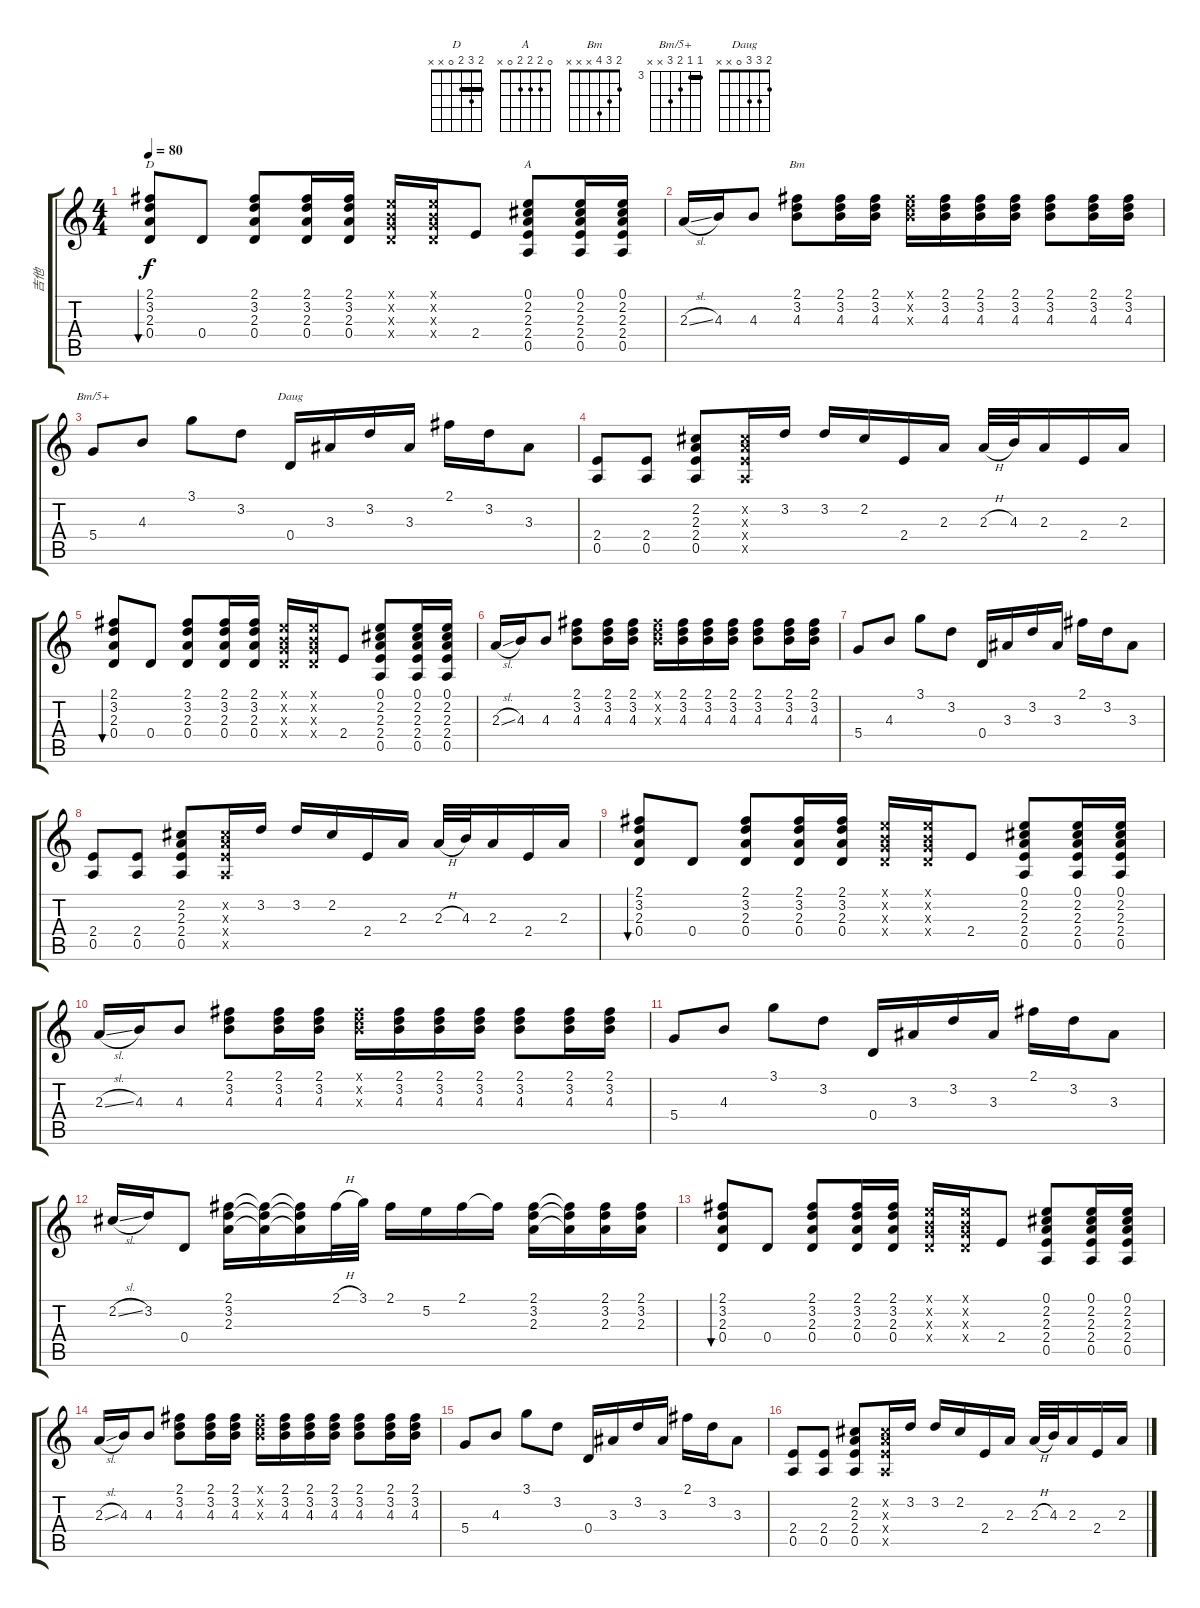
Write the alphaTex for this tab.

\track ("吉他" "吉他") {instrument electricguitarclean}
\staff {score tabs}
\tuning (E4 B3 G3 D3 A2 E2) {hide}
\chord ("D" 2 3 2 0 x x) {barre 2}
\chord ("A" 0 2 2 2 0 x)
\chord ("Bm" 2 3 4 x x x)
\chord ("Bm/5+" 3 3 4 5 x x) {firstfret 3 barre 3}
\chord ("Daug" 2 3 3 0 x x)
\ts (4 4)
\tempo 80
\clef g2
\ks c
(2.1 3.2 2.3 0.4).8{bu 60 ch "D" dy f instrument electricguitarclean} 0.4.8 (2.1 3.2 2.3 0.4).8 (2.1 3.2 2.3 0.4).16 (2.1 3.2 2.3 0.4).16 (0.1{x} 0.2{x} 0.3{x} 0.4{x}).16 (0.1{x} 0.2{x} 0.3{x} 0.4{x}).16 2.4.8 (0.1 2.2 2.3 2.4 0.5).8{ch "A"} (0.1 2.2 2.3 2.4 0.5).16 (0.1 2.2 2.3 2.4 0.5).16 |
2.3{sl}.16 4.3.16 4.3.8 (2.1 3.2 4.3).8{ch "Bm"} (2.1 3.2 4.3).16 (2.1 3.2 4.3).16 (2.1{x} 3.2{x} 4.3{x}).16 (2.1 3.2 4.3).16 (2.1 3.2 4.3).16 (2.1 3.2 4.3).16 (2.1 3.2 4.3).8 (2.1 3.2 4.3).16 (2.1 3.2 4.3).16 |
5.4.8{ch "Bm/5+"} 4.3.8 3.1.8 3.2.8 0.4.16{ch "Daug"} 3.3.16 3.2.16 3.3.16 2.1.16 3.2.16 3.3.8 |
(2.4 0.5).8 (2.4 0.5).8 (2.2 2.3 2.4 0.5).8 (2.2{x} 2.3{x} 2.4{x} 0.5{x}).16 3.2.16 3.2.16 2.2.16 2.4.16 2.3.16 2.3{h}.32 4.3.32 2.3.16 2.4.16 2.3.16 |
(2.1 3.2 2.3 0.4).8{bu 60} 0.4.8 (2.1 3.2 2.3 0.4).8 (2.1 3.2 2.3 0.4).16 (2.1 3.2 2.3 0.4).16 (0.1{x} 0.2{x} 0.3{x} 0.4{x}).16 (0.1{x} 0.2{x} 0.3{x} 0.4{x}).16 2.4.8 (0.1 2.2 2.3 2.4 0.5).8 (0.1 2.2 2.3 2.4 0.5).16 (0.1 2.2 2.3 2.4 0.5).16 |
2.3{sl}.16 4.3.16 4.3.8 (2.1 3.2 4.3).8 (2.1 3.2 4.3).16 (2.1 3.2 4.3).16 (2.1{x} 3.2{x} 4.3{x}).16 (2.1 3.2 4.3).16 (2.1 3.2 4.3).16 (2.1 3.2 4.3).16 (2.1 3.2 4.3).8 (2.1 3.2 4.3).16 (2.1 3.2 4.3).16 |
5.4.8 4.3.8 3.1.8 3.2.8 0.4.16 3.3.16 3.2.16 3.3.16 2.1.16 3.2.16 3.3.8 |
(2.4 0.5).8 (2.4 0.5).8 (2.2 2.3 2.4 0.5).8 (2.2{x} 2.3{x} 2.4{x} 0.5{x}).16 3.2.16 3.2.16 2.2.16 2.4.16 2.3.16 2.3{h}.32 4.3.32 2.3.16 2.4.16 2.3.16 |
(2.1 3.2 2.3 0.4).8{bu 60} 0.4.8 (2.1 3.2 2.3 0.4).8 (2.1 3.2 2.3 0.4).16 (2.1 3.2 2.3 0.4).16 (0.1{x} 0.2{x} 0.3{x} 0.4{x}).16 (0.1{x} 0.2{x} 0.3{x} 0.4{x}).16 2.4.8 (0.1 2.2 2.3 2.4 0.5).8 (0.1 2.2 2.3 2.4 0.5).16 (0.1 2.2 2.3 2.4 0.5).16 |
2.3{sl}.16 4.3.16 4.3.8 (2.1 3.2 4.3).8 (2.1 3.2 4.3).16 (2.1 3.2 4.3).16 (2.1{x} 3.2{x} 4.3{x}).16 (2.1 3.2 4.3).16 (2.1 3.2 4.3).16 (2.1 3.2 4.3).16 (2.1 3.2 4.3).8 (2.1 3.2 4.3).16 (2.1 3.2 4.3).16 |
5.4.8 4.3.8 3.1.8 3.2.8 0.4.16 3.3.16 3.2.16 3.3.16 2.1.16 3.2.16 3.3.8 |
2.2{sl}.16 3.2.16 0.4.8 (2.1 3.2 2.3).16 (2.1{t} 3.2{t} 2.3{t}).16 (2.1{t} 3.2{t} 2.3{t}).16 2.1{h}.32 3.1.32 2.1.16 5.2.16 2.1.16 2.1{t}.16 (2.1 3.2 2.3).16 (2.1{t} 3.2{t} 2.3{t}).16 (2.1 3.2 2.3).16 (2.1 3.2 2.3).16 |
(2.1 3.2 2.3 0.4).8{bu 60} 0.4.8 (2.1 3.2 2.3 0.4).8 (2.1 3.2 2.3 0.4).16 (2.1 3.2 2.3 0.4).16 (0.1{x} 0.2{x} 0.3{x} 0.4{x}).16 (0.1{x} 0.2{x} 0.3{x} 0.4{x}).16 2.4.8 (0.1 2.2 2.3 2.4 0.5).8 (0.1 2.2 2.3 2.4 0.5).16 (0.1 2.2 2.3 2.4 0.5).16 |
2.3{sl}.16 4.3.16 4.3.8 (2.1 3.2 4.3).8 (2.1 3.2 4.3).16 (2.1 3.2 4.3).16 (2.1{x} 3.2{x} 4.3{x}).16 (2.1 3.2 4.3).16 (2.1 3.2 4.3).16 (2.1 3.2 4.3).16 (2.1 3.2 4.3).8 (2.1 3.2 4.3).16 (2.1 3.2 4.3).16 |
5.4.8 4.3.8 3.1.8 3.2.8 0.4.16 3.3.16 3.2.16 3.3.16 2.1.16 3.2.16 3.3.8 |
(2.4 0.5).8 (2.4 0.5).8 (2.2 2.3 2.4 0.5).8 (2.2{x} 2.3{x} 2.4{x} 0.5{x}).16 3.2.16 3.2.16 2.2.16 2.4.16 2.3.16 2.3{h}.32 4.3.32 2.3.16 2.4.16 2.3.16
